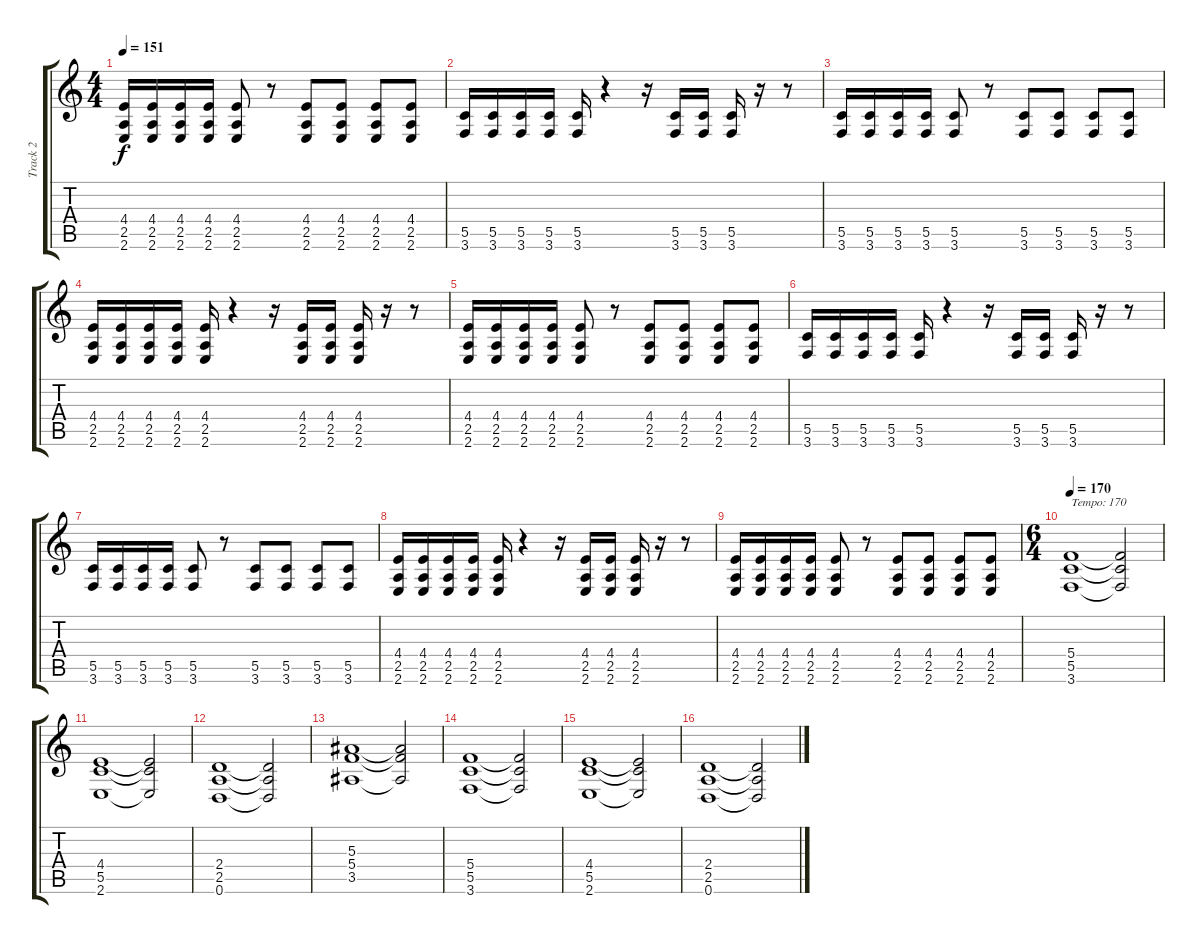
\track ("Track 2" "Track 2") {instrument distortionguitar}
\staff {score tabs}
\tuning (D4 A3 F3 C3 G2 D2) {hide}
\ts (4 4)
\tempo 151
\clef g2
\ks c
(4.4 2.5 2.6).16{dy f} (4.4 2.5 2.6).16 (4.4 2.5 2.6).16 (4.4 2.5 2.6).16 (4.4 2.5 2.6).8 r.8 (4.4 2.5 2.6).8 (4.4 2.5 2.6).8 (4.4 2.5 2.6).8 (4.4 2.5 2.6).8 |
(5.5 3.6).16 (5.5 3.6).16 (5.5 3.6).16 (5.5 3.6).16 (5.5 3.6).16 r.4 r.16 (5.5 3.6).16 (5.5 3.6).16 (5.5 3.6).16 r.16 r.8 |
(5.5 3.6).16 (5.5 3.6).16 (5.5 3.6).16 (5.5 3.6).16 (5.5 3.6).8 r.8 (5.5 3.6).8 (5.5 3.6).8 (5.5 3.6).8 (5.5 3.6).8 |
(4.4 2.5 2.6).16 (4.4 2.5 2.6).16 (4.4 2.5 2.6).16 (4.4 2.5 2.6).16 (4.4 2.5 2.6).16 r.4 r.16 (4.4 2.5 2.6).16 (4.4 2.5 2.6).16 (4.4 2.5 2.6).16 r.16 r.8 |
(4.4 2.5 2.6).16 (4.4 2.5 2.6).16 (4.4 2.5 2.6).16 (4.4 2.5 2.6).16 (4.4 2.5 2.6).8 r.8 (4.4 2.5 2.6).8 (4.4 2.5 2.6).8 (4.4 2.5 2.6).8 (4.4 2.5 2.6).8 |
(5.5 3.6).16 (5.5 3.6).16 (5.5 3.6).16 (5.5 3.6).16 (5.5 3.6).16 r.4 r.16 (5.5 3.6).16 (5.5 3.6).16 (5.5 3.6).16 r.16 r.8 |
(5.5 3.6).16 (5.5 3.6).16 (5.5 3.6).16 (5.5 3.6).16 (5.5 3.6).8 r.8 (5.5 3.6).8 (5.5 3.6).8 (5.5 3.6).8 (5.5 3.6).8 |
(4.4 2.5 2.6).16 (4.4 2.5 2.6).16 (4.4 2.5 2.6).16 (4.4 2.5 2.6).16 (4.4 2.5 2.6).16 r.4 r.16 (4.4 2.5 2.6).16 (4.4 2.5 2.6).16 (4.4 2.5 2.6).16 r.16 r.8 |
(4.4 2.5 2.6).16 (4.4 2.5 2.6).16 (4.4 2.5 2.6).16 (4.4 2.5 2.6).16 (4.4 2.5 2.6).8 r.8 (4.4 2.5 2.6).8 (4.4 2.5 2.6).8 (4.4 2.5 2.6).8 (4.4 2.5 2.6).8 |
\ts (6 4)
\tempo 170
(5.4 5.5 3.6).1{txt "Tempo: 170"} (5.4{t} 5.5{t} 3.6{t}).2 |
(4.4 5.5 2.6).1 (4.4{t} 5.5{t} 2.6{t}).2 |
(2.4 2.5 0.6).1 (2.4{t} 2.5{t} 0.6{t}).2 |
(5.3 5.4 3.5).1 (5.3{t} 5.4{t} 3.5{t}).2 |
(5.4 5.5 3.6).1 (5.4{t} 5.5{t} 3.6{t}).2 |
(4.4 5.5 2.6).1 (4.4{t} 5.5{t} 2.6{t}).2 |
(2.4 2.5 0.6).1 (2.4{t} 2.5{t} 0.6{t}).2
